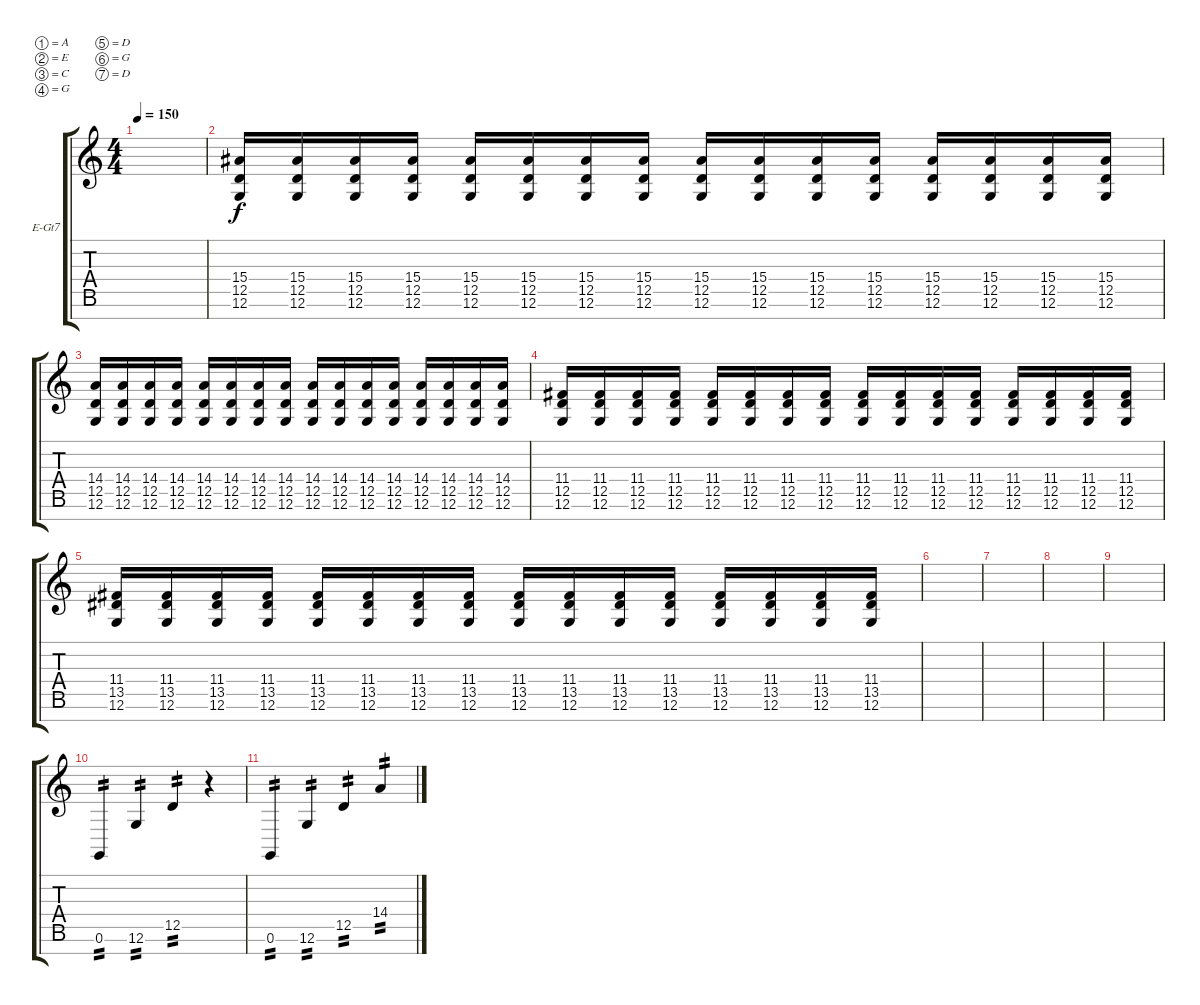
\defaultSystemsLayout 4
\bracketExtendMode groupsimilarinstruments
\firstSystemTrackNameOrientation horizontal
\otherSystemsTrackNameOrientation horizontal
\track ("Solo R" "E-Gt7") {instrument distortionguitar}
\staff {score tabs}
\tuning (A3 E3 C3 G2 D2 G1 D1)
\ts (4 4)
\tempo 150
\clef g2
\ks c
|
(12.6 12.5 15.4).16 (12.6 12.5 15.4).16 (12.6 12.5 15.4).16 (12.6 12.5 15.4).16 (12.6 12.5 15.4).16 (12.6 12.5 15.4).16 (12.6 12.5 15.4).16 (12.6 12.5 15.4).16 (12.6 12.5 15.4).16 (12.6 12.5 15.4).16 (12.6 12.5 15.4).16 (12.6 12.5 15.4).16 (12.6 12.5 15.4).16 (12.6 12.5 15.4).16 (12.6 12.5 15.4).16 (12.6 12.5 15.4).16 |
(12.6 12.5 14.4).16 (12.6 12.5 14.4).16 (12.6 12.5 14.4).16 (12.6 12.5 14.4).16 (12.6 12.5 14.4).16 (12.6 12.5 14.4).16 (12.6 12.5 14.4).16 (12.6 12.5 14.4).16 (12.6 12.5 14.4).16 (12.6 12.5 14.4).16 (12.6 12.5 14.4).16 (12.6 12.5 14.4).16 (12.6 12.5 14.4).16 (12.6 12.5 14.4).16 (12.6 12.5 14.4).16 (12.6 12.5 14.4).16 |
(12.6 12.5 11.4).16 (12.6 12.5 11.4).16 (12.6 12.5 11.4).16 (12.6 12.5 11.4).16 (12.6 12.5 11.4).16 (12.6 12.5 11.4).16 (12.6 12.5 11.4).16 (12.6 12.5 11.4).16 (12.6 12.5 11.4).16 (12.6 12.5 11.4).16 (12.6 12.5 11.4).16 (12.6 12.5 11.4).16 (12.6 12.5 11.4).16 (12.6 12.5 11.4).16 (12.6 12.5 11.4).16 (12.6 12.5 11.4).16 |
(12.6 13.5 11.4).16 (12.6 13.5 11.4).16 (12.6 13.5 11.4).16 (12.6 13.5 11.4).16 (12.6 13.5 11.4).16 (12.6 13.5 11.4).16 (12.6 13.5 11.4).16 (12.6 13.5 11.4).16 (12.6 13.5 11.4).16 (12.6 13.5 11.4).16 (12.6 13.5 11.4).16 (12.6 13.5 11.4).16 (12.6 13.5 11.4).16 (12.6 13.5 11.4).16 (12.6 13.5 11.4).16 (12.6 13.5 11.4).16 |
|
|
|
|
0.6.4{tp 2} 12.6.4{tp 2} 12.5.4{tp 2} r.4 |
0.6.4{tp 2} 12.6.4{tp 2} 12.5.4{tp 2} 14.4.4{tp 2}
